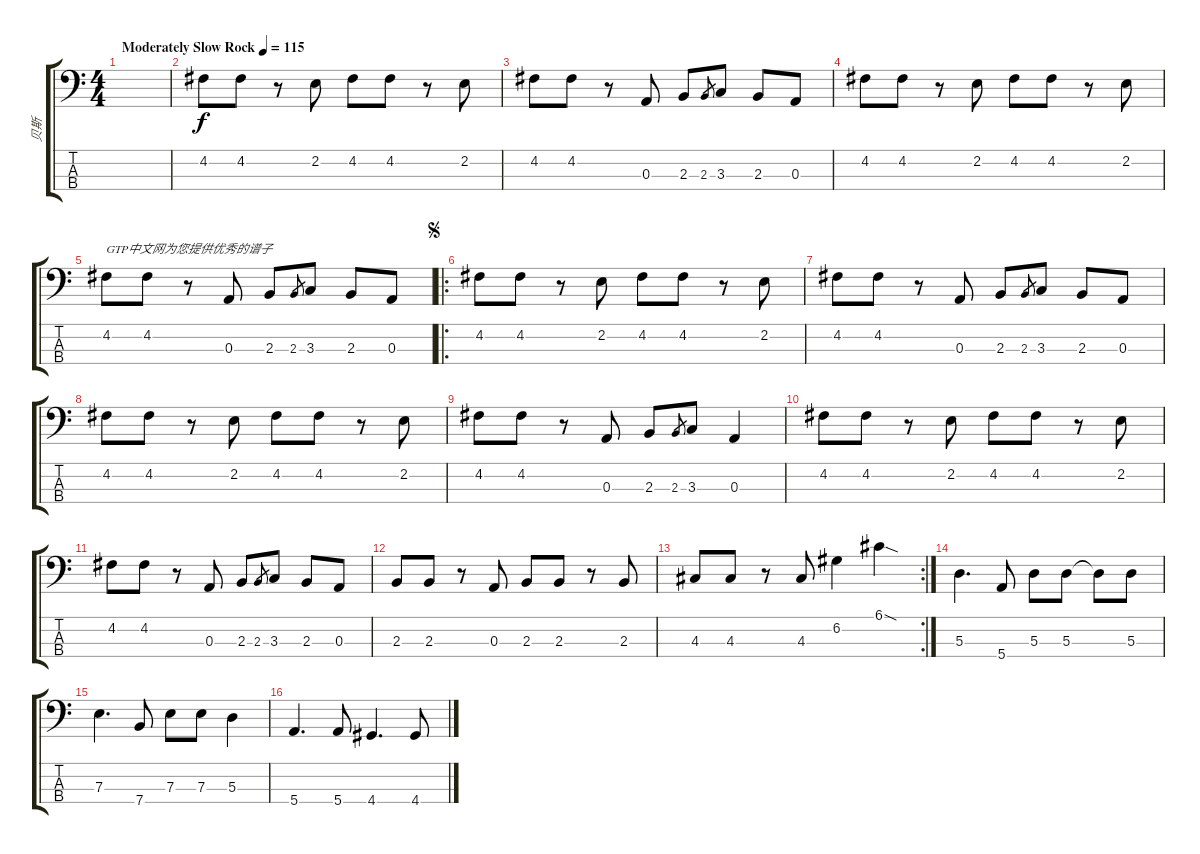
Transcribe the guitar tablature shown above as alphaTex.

\track ("贝斯" "贝斯") {instrument electricbassfinger}
\staff {score tabs}
\tuning (G2 D2 A1 E1) {hide}
\ts (4 4)
\tempo (115 "Moderately Slow Rock")
\clef f4
\ks c
|
4.2.8 4.2.8 r.8 2.2.8 4.2.8 4.2.8 r.8 2.2.8 |
4.2.8 4.2.8 r.8 0.3.8 2.3.8 2.3.8{gr} 3.3.8 2.3.8 0.3.8 |
4.2.8 4.2.8 r.8 2.2.8 4.2.8 4.2.8 r.8 2.2.8 |
4.2.8{txt "GTP中文网为您提供优秀的谱子"} 4.2.8 r.8 0.3.8 2.3.8 2.3.8{gr} 3.3.8 2.3.8 0.3.8 |
\ro
\jump segno
4.2.8 4.2.8 r.8 2.2.8 4.2.8 4.2.8 r.8 2.2.8 |
4.2.8 4.2.8 r.8 0.3.8 2.3.8 2.3.8{gr} 3.3.8 2.3.8 0.3.8 |
4.2.8 4.2.8 r.8 2.2.8 4.2.8 4.2.8 r.8 2.2.8 |
4.2.8 4.2.8 r.8 0.3.8 2.3.8 2.3.8{gr} 3.3.8 0.3.4 |
4.2.8 4.2.8 r.8 2.2.8 4.2.8 4.2.8 r.8 2.2.8 |
4.2.8 4.2.8 r.8 0.3.8 2.3.8 2.3.8{gr} 3.3.8 2.3.8 0.3.8 |
2.3.8 2.3.8 r.8 0.3.8 2.3.8 2.3.8 r.8 2.3.8 |
\rc 2
4.3.8 4.3.8 r.8 4.3.8 6.2.4 6.1{sod}.4 |
5.3.4{d} 5.4.8 5.3.8 5.3.8 5.3{t}.8 5.3.8 |
7.3.4{d} 7.4.8 7.3.8 7.3.8 5.3.4 |
5.4.4{d} 5.4.8 4.4.4{d} 4.4.8
